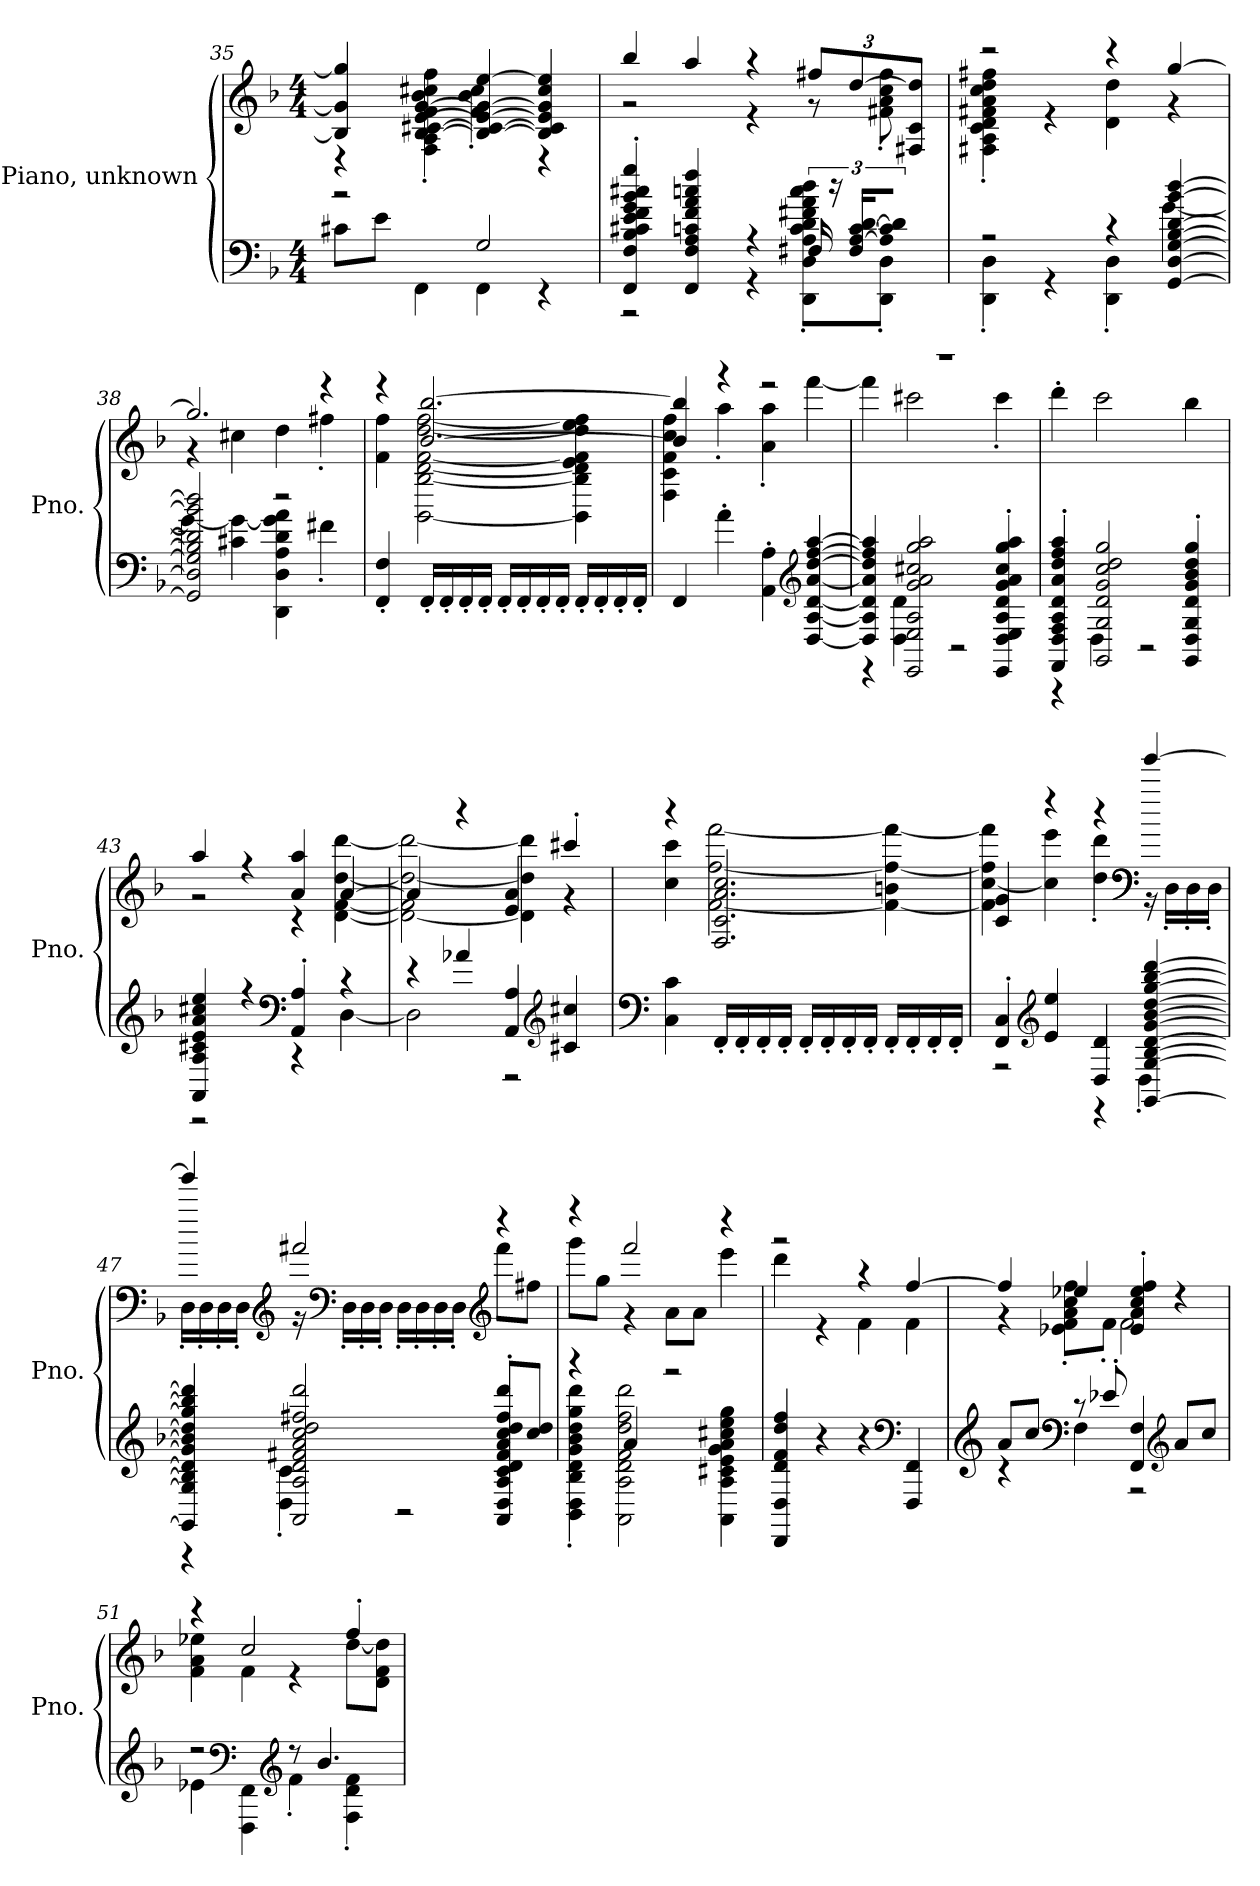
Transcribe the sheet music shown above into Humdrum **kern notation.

**kern	**kern
*part1	*part1
*staff2	*staff1
*I"Piano, unknown	*
*I'Pno.	*
*clefF4	*clefG2
*k[b-]	*k[b-]
*M4/4	*M4/4
=35	=35
*^	*^
2r	8c#X\L	4B-/] 4g/] 4gg/]	4r
.	8e\J	.	.
.	4FF\	[4B-/ [4c#X/ [4e/ [4g/	4F\' 4A\' 4f\' 4b-\' 4cc#X\' 4ff\'
2G/	4FF\	4B-/_ 4c#/_ 4e/_ 4g/_ [4ee/	4f\' 4b-\' 4cc#\'
.	4r	4B-/] 4c#/] 4e/] 4g/] 4cc#/ 4ee/]	4r
!!LO:LB:g=z	!!
=36	=36	=36	=36
4FF/' 4F/' 4B-/' 4c#X/' 4e/' 4f/' 4g/' 4b-/' 4cc#X/' 4gg/'	2r	4bb-/	2r
4FF/ 4F/ 4A/ 4cn/ 4f/ 4a/ 4ccn/ 4ff/	.	4aa/	.
4r	4r	4r	4r
*	*	*Xbrackettup	*
24F#X/	8DD\' 8D\' 8A\' 8c\' 8d\' 8f#X\' 8a\' 8cc\' 8dd\'L	12ff#X/L	8r
24r	.	.	.
24F#/ [24A/ [24c/ [24d/KL	.	[12dd/	.
8A/] 8c/] 8d/]J	8DD\' 8D\'J	.	8f#X\' 8a\' 8cc\' 8ff#\'
.	.	12F#X/ 12c/ 12dd/]J	.
=37	=37	=37	=37
2r	4DD\' 4D\'	2r	4F#X\' 4A\' 4c\' 4d\' 4f#X\' 4a\' 4cc\' 4dd\' 4ff#X\'
.	4r	.	4r
4r	4DD\' 4D\'	4r	4d\ 4dd\
[4GG/ [4D/ [4G/ [4B-/ [4d/ [4b-/ [4dd/	[4g\	[4gg/	4r
=38	=38	=38	=38
2GG/] 2D/] 2G/] 2B-/] 2d/] 2b-/] 2dd/]	4g\_	2.gg/]	4r
.	4c#X\ 4g\_	.	4cc#X\
2r	4DD\ 4D\ 4A\ 4d\ 4g\] 4a\	.	4dd\
.	4f#X'\	4r	4ff#X'\
*v	*v	*	*
=39	=39	=39
4FF/' 4F/'	4r	4f\ 4ff\
16FF'/LL	[2.b-/ [2.bb-/	[2BB-\ [2B-\ [2d\ [2f\ [2dd\ [2ff\
16FF'/	.	.
16FF'/	.	.
16FF'/JJ	.	.
16FF'/LL	.	.
16FF'/	.	.
16FF'/	.	.
16FF'/JJ	.	.
16FF'/LL	.	4BB-\] 4B-\] 4d\] 4e\ 4f\] 4dd\] 4ee\ 4ff\]
16FF'/	.	.
16FF'/	.	.
16FF'/JJ	.	.
!!LO:LB:g=z	!!
=40	=40	=40
4FF/	4b-/] 4bb-/]	4F\ 4c\ 4f\ 4cc\ 4ff\
4a'\	4r	4aa'\
4AA\' 4A\'	2r	4a\' 4aa\'
*clefG2	*	*
[4D/ [4A/ [4d/ [4a/ [4dd/ [4ff/ [4aa/	.	[4fff\
=41	=41	=41
*^	*	*
4D/] 4A/] 4d/] 4a/] 4dd/] 4ff/] 4aa/]	4r	1r	4fff\]
2EE/ 2E/ 2A/ 2g/ 2a/ 2cc#X/ 2gg/ 2aa/	4D\ 4d\	.	2ccc#X\
.	2r	.	.
4EE/' 4D/' 4E/' 4A/' 4d/' 4g/' 4a/' 4cc#/' 4gg/' 4aa/'	.	.	4ccc#'\
*	*	*v	*v
=42	=42	=42
4FF/' 4D/' 4F/' 4A/' 4d/' 4a/' 4dd/' 4ff/' 4aa/'	4r	4ddd'\
2GG/ 2G/ 2d/ 2g/ 2cc/ 2dd/ 2gg/	4D\	2ccc\
.	2r	.
4GG/' 4D/' 4G/' 4d/' 4g/' 4b-/' 4dd/' 4gg/'	.	4bb-\
=43	=43	=43
*	*	*^
4AA/ 4A/ 4c#X/ 4e/ 4a/ 4cc#X/ 4ee/	2r	4aa/	2r
4r	.	4r	.
*clefF4	*	*	*
4AA/' 4A/'	4r	4a/ 4aa/	4r
4r	[4D\	[4a/	[4d\ [4f\ [4dd\ [4ddd\
=44	=44	=44	=44
4r	2D\]	4a/]	2d\_ 2f\] 2dd\_ 2ddd\_
4a-X/	.	4r	.
4AA/ 4A/	2r	4e/ 4a/	4d\] 4dd\] 4ddd\]
*clefG2	*	*	*
4c#X/ 4cc#X/	.	4ccc#X'/	4r
*v	*v	*	*
!!LO:LB:g=z	!!
=45	=45	=45
*clefF4	*	*
4C\ 4c\	4r	4cc\ 4ccc\
16FF'/LL	2.F/ 2.c/ 2.a/ 2.cc/	[2f\ [2ff\ [2fff\
16FF'/	.	.
16FF'/	.	.
16FF'/JJ	.	.
16FF'/LL	.	.
16FF'/	.	.
16FF'/	.	.
16FF'/JJ	.	.
16FF'/LL	.	4f\_ 4bn\ 4ff\_ 4fff\_
16FF'/	.	.
16FF'/	.	.
16FF'/JJ	.	.
=46	=46	=46
*^	*	*
4FF/' 4C/'	2r	4c/ 4g/	4f\] [4cc\ 4ff\] 4fff\]
*clefG2	*	*	*
4e/ 4ee/	.	4r	4cc\] 4eee\
4D/ 4d/	4r	4r	4dd\' 4ddd\'
*	*	*clefF4	*
[4GG/ [4G/ [4B-/ [4d/ [4g/ [4b-/ [4dd/ [4gg/ [4bb-/ [4ddd/	4D'\	[4ggg/	16r
.	.	.	16D'\LL
.	.	.	16D'\
.	.	.	16D'\JJ
!!LO:PB:g=z	!!
=47	=47	=47	=47
4GG/] 4G/] 4B-/] 4d/] 4g/] 4b-/] 4dd/] 4gg/] 4bb-/] 4ddd/]	4r	4ggg/]	16D'\LL
.	.	.	16D'\
.	.	.	16D'\
.	.	.	16D'\JJ
*	*	*clefG2	*
2AA/ 2A/ 2d/ 2f#X/ 2a/ 2cc/ 2dd/ 2ff#X/ 2ddd/	4D\' 4c\'	2fff#X/	16r
*	*	*clefF4	*
.	.	.	16D'\LL
.	.	.	16D'\
.	.	.	16D'\JJ
.	2r	.	16D'\LL
.	.	.	16D'\
.	.	.	16D'\
.	.	.	16D'\JJ
*	*	*clefG2	*
8AA/' 8D/' 8A/' 8c/' 8d/' 8f#/' 8a/' 8cc/' 8dd/' 8ff#/' 8ddd/'L	.	4r	8fff#\L
8cc/ 8dd/J	.	.	8ff#X\J
=48	=48	=48	=48
4r	4BB-\' 4D\' 4B-\' 4d\' 4g\' 4b-\' 4dd\' 4gg\' 4ddd\'	4r	8ggg\L
.	.	.	8gg\J
4a/	2AA\ 2A\ 2d\ 2f\ 2dd\ 2ff\ 2ddd\	2fff/	4r
2r	.	.	8a\L
.	.	.	8a\J
.	4AA\ 4A\ 4c#X\ 4e\ 4g\ 4a\ 4cc#X\ 4ee\ 4gg\	4r	4eee\
*v	*v	*	*
=49	=49	=49
4DD/ 4D/ 4d/ 4f/ 4dd/ 4ff/	2r	4ddd\
4r	.	4r
4r	4r	4f\
*clefF4	*	*
4FFF/ 4FF/	[4ff/	4f\
!!LO:LB:g=z	!!
=50	=50	=50
*clefG2	*	*
*^	*	*
8a/L	4r	4ff/]	4r
8cc/J	.	.	.
*clefF4	*	*	*
8r	4F\	4ee-X/	8e-X\' 8f\' 8a\' 8cc\' 8ff\'L
8e-X'/	.	.	8f'\J
4FF/ 4F/	2r	4e-/' 4a/' 4cc/' 4ee-/' 4ff/'	2f\
*clefG2	*	*	*
8a/L	.	4r	.
8cc/J	.	.	.
=51	=51	=51	=51
2r	4e-X\	4r	4f\ 4a\ 4ee-X\
*clefF4	*	*	*
.	4FFF\ 4FF\	2cc/	4f\
*clefG2	*	*	*
8r	4f'\	.	4r
4.b-/	.	.	.
.	4F\' 4d\' 4f\'	4ff'/	[8dd\L
.	.	.	8d\ 8f\ 8dd\]J
*v	*v	*	*
*	*v	*v
=	=
*-	*-
